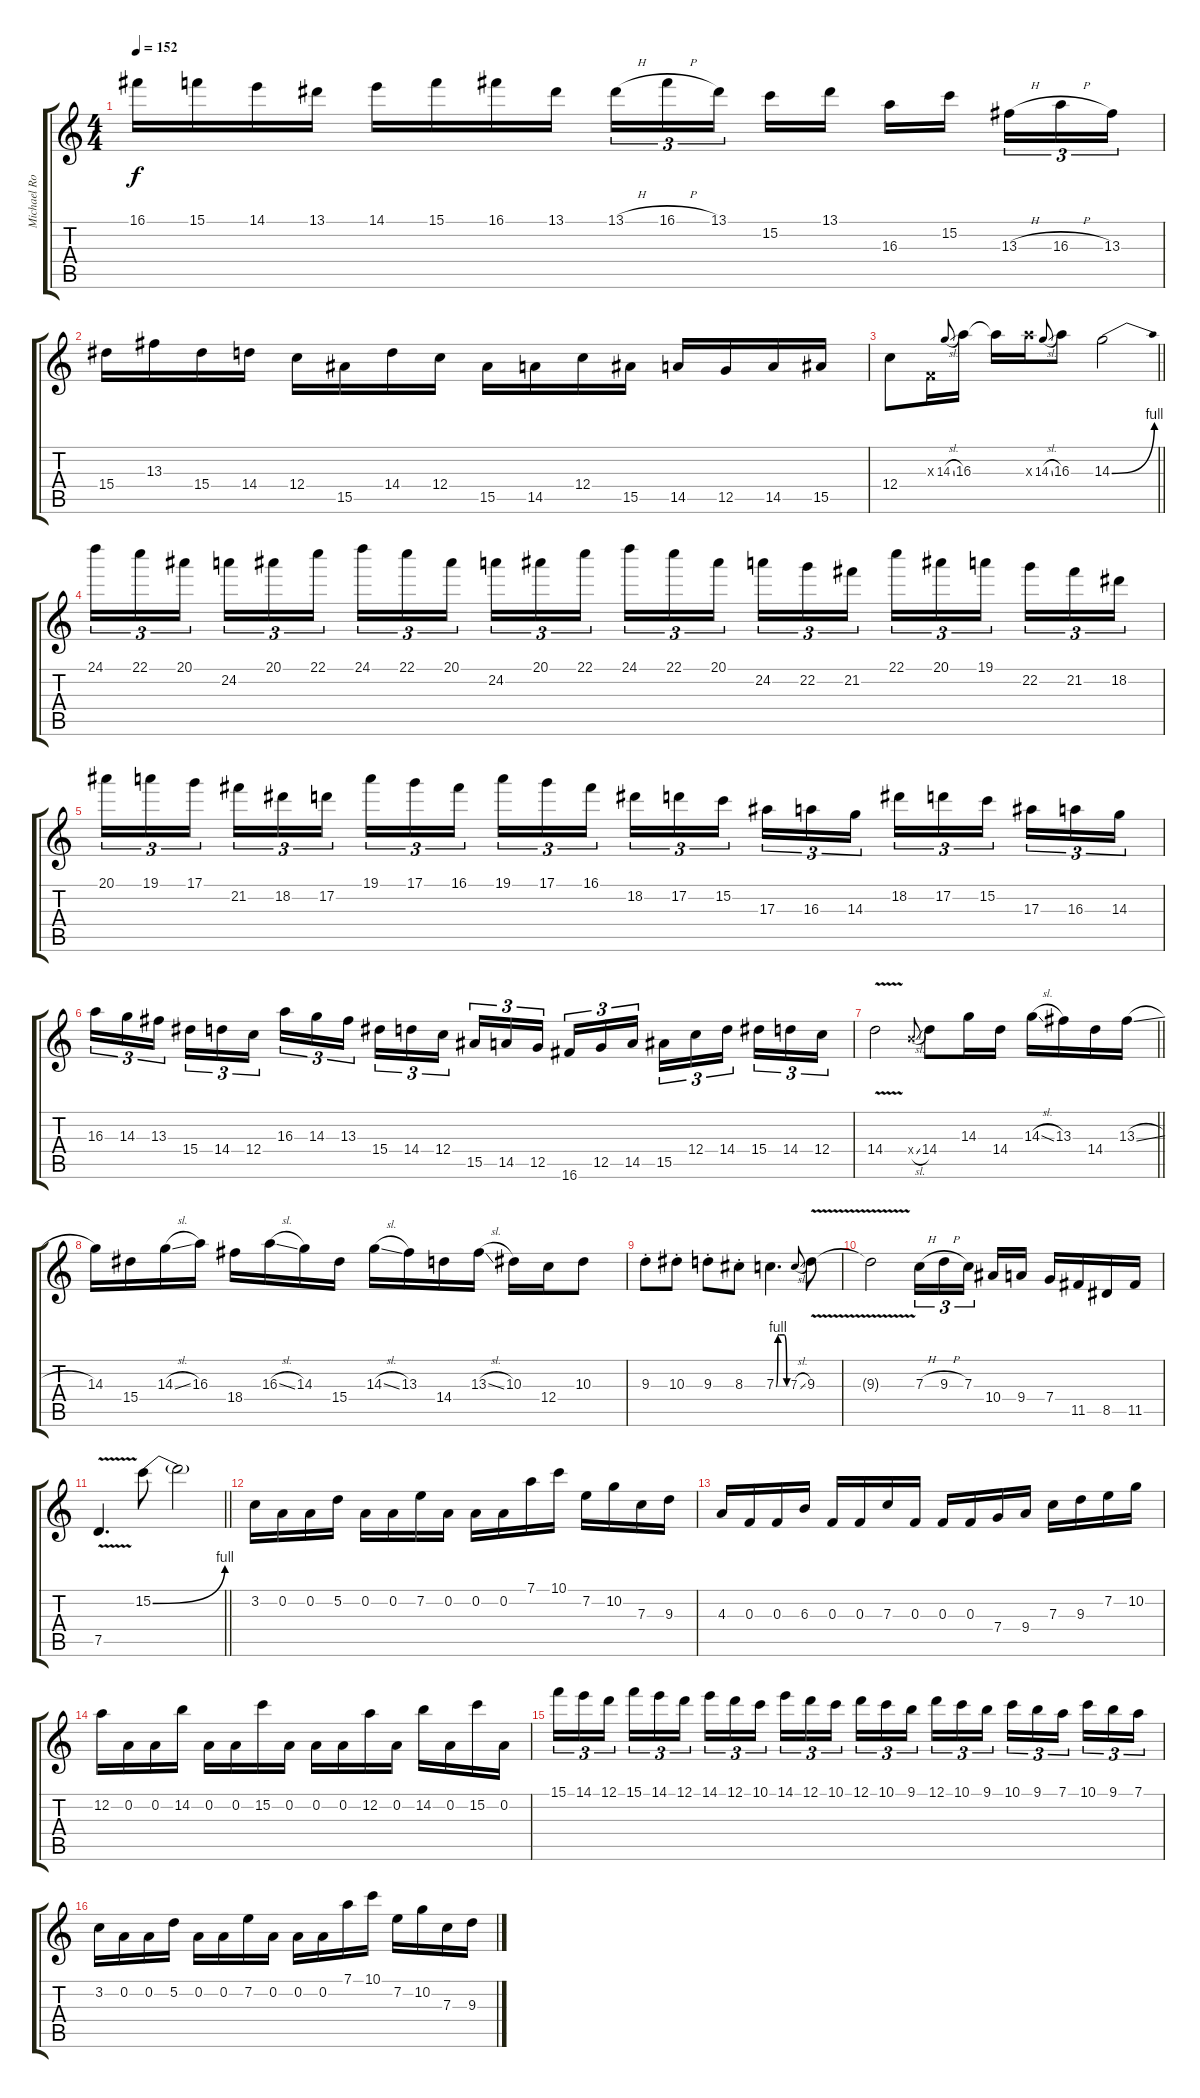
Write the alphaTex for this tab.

\track ("Michael Romeo 1" "Michael Ro") {instrument distortionguitar}
\staff {score tabs}
\tuning (D4 A3 F3 C3 G2 D2) {hide}
\ts (4 4)
\tempo 152
\clef g2
\ks c
16.1.16{dy f} 15.1.16 14.1.16 13.1.16 14.1.16 15.1.16 16.1.16 13.1.16 13.1{h}.16{tu (3 2)} 16.1{h}.16{tu (3 2)} 13.1.16{tu (3 2) beam splitsecondary} 15.2.16 13.1.16 16.3.16 15.2.16{beam splitsecondary} 13.3{h}.16{tu (3 2)} 16.3{h}.16{tu (3 2)} 13.3.16{tu (3 2)} |
15.4.16 13.3.16 15.4.16 14.4.16 12.4.16 15.5.16 14.4.16 12.4.16 15.5.16 14.5.16 12.4.16 15.5.16 14.5.16 12.5.16 14.5.16 15.5.16 |
\barLineRight lightlight
12.4.8 0.3{x}.16 14.3{sl}.8{gr onbeat} 16.3.16 16.3{t}.16 16.3{x}.16 14.3{sl}.8{gr onbeat} 16.3.8 14.3{be (bend 0 0 60 4)}.2 |
24.1.16{tu (3 2)} 22.1.16{tu (3 2)} 20.1.16{tu (3 2) beam splitsecondary} 24.2.16{tu (3 2)} 20.1.16{tu (3 2)} 22.1.16{tu (3 2)} 24.1.16{tu (3 2)} 22.1.16{tu (3 2)} 20.1.16{tu (3 2) beam splitsecondary} 24.2.16{tu (3 2)} 20.1.16{tu (3 2)} 22.1.16{tu (3 2)} 24.1.16{tu (3 2)} 22.1.16{tu (3 2)} 20.1.16{tu (3 2) beam splitsecondary} 24.2.16{tu (3 2)} 22.2.16{tu (3 2)} 21.2.16{tu (3 2)} 22.1.16{tu (3 2)} 20.1.16{tu (3 2)} 19.1.16{tu (3 2) beam splitsecondary} 22.2.16{tu (3 2)} 21.2.16{tu (3 2)} 18.2.16{tu (3 2)} |
20.1.16{tu (3 2)} 19.1.16{tu (3 2)} 17.1.16{tu (3 2) beam splitsecondary} 21.2.16{tu (3 2)} 18.2.16{tu (3 2)} 17.2.16{tu (3 2)} 19.1.16{tu (3 2)} 17.1.16{tu (3 2)} 16.1.16{tu (3 2) beam splitsecondary} 19.1.16{tu (3 2)} 17.1.16{tu (3 2)} 16.1.16{tu (3 2)} 18.2.16{tu (3 2)} 17.2.16{tu (3 2)} 15.2.16{tu (3 2) beam splitsecondary} 17.3.16{tu (3 2)} 16.3.16{tu (3 2)} 14.3.16{tu (3 2)} 18.2.16{tu (3 2)} 17.2.16{tu (3 2)} 15.2.16{tu (3 2) beam splitsecondary} 17.3.16{tu (3 2)} 16.3.16{tu (3 2)} 14.3.16{tu (3 2)} |
16.3.16{tu (3 2)} 14.3.16{tu (3 2)} 13.3.16{tu (3 2) beam splitsecondary} 15.4.16{tu (3 2)} 14.4.16{tu (3 2)} 12.4.16{tu (3 2)} 16.3.16{tu (3 2)} 14.3.16{tu (3 2)} 13.3.16{tu (3 2) beam splitsecondary} 15.4.16{tu (3 2)} 14.4.16{tu (3 2)} 12.4.16{tu (3 2)} 15.5.16{tu (3 2)} 14.5.16{tu (3 2)} 12.5.16{tu (3 2) beam splitsecondary} 16.6.16{tu (3 2)} 12.5.16{tu (3 2)} 14.5.16{tu (3 2)} 15.5.16{tu (3 2)} 12.4.16{tu (3 2)} 14.4.16{tu (3 2) beam splitsecondary} 15.4.16{tu (3 2)} 14.4.16{tu (3 2)} 12.4.16{tu (3 2)} |
\barLineRight lightlight
14.4{v}.2 11.4{sl x}.8{gr onbeat} 14.4.8 14.3.16 14.4.16 14.3{sl}.16 13.3.16 14.4.16 13.3{sl}.16 |
14.3.16 15.4.16 14.3{sl}.16 16.3.16 18.4.16 16.3{sl}.16 14.3.16 15.4.16 14.3{sl}.16 13.3.16 14.4.16 13.3{sl}.16 10.3.16 12.4.16 10.3.8 |
9.3{st}.8 10.3{st}.8 9.3{st}.8 8.3{st}.8 7.3{be (custom 0 0 10 4 20 4 46 4 60 0)}.4{d} 7.3{sl}.8{gr onbeat} 9.3{v}.8 |
9.3{v t}.2 7.3{h}.16{tu (3 2)} 9.3{h}.16{tu (3 2)} 7.3.16{tu (3 2) beam splitsecondary} 10.4.16 9.4.16 7.4.16 11.5.16 8.5.16 11.5.16 |
\barLineRight lightlight
7.5{v}.4{d} 15.2{be (bend 0 0 60 4)}.8 15.2{t}.2 |
3.2.16 0.2.16 0.2.16 5.2.16 0.2.16 0.2.16 7.2.16 0.2.16 0.2.16 0.2.16 7.1.16 10.1.16 7.2.16 10.2.16 7.3.16 9.3.16 |
4.3.16 0.3.16 0.3.16 6.3.16 0.3.16 0.3.16 7.3.16 0.3.16 0.3.16 0.3.16 7.4.16 9.4.16 7.3.16 9.3.16 7.2.16 10.2.16 |
12.2.16 0.2.16 0.2.16 14.2.16 0.2.16 0.2.16 15.2.16 0.2.16 0.2.16 0.2.16 12.2.16 0.2.16 14.2.16 0.2.16 15.2.16 0.2.16 |
15.1.16{tu (3 2)} 14.1.16{tu (3 2)} 12.1.16{tu (3 2) beam splitsecondary} 15.1.16{tu (3 2)} 14.1.16{tu (3 2)} 12.1.16{tu (3 2)} 14.1.16{tu (3 2)} 12.1.16{tu (3 2)} 10.1.16{tu (3 2) beam splitsecondary} 14.1.16{tu (3 2)} 12.1.16{tu (3 2)} 10.1.16{tu (3 2)} 12.1.16{tu (3 2)} 10.1.16{tu (3 2)} 9.1.16{tu (3 2) beam splitsecondary} 12.1.16{tu (3 2)} 10.1.16{tu (3 2)} 9.1.16{tu (3 2)} 10.1.16{tu (3 2)} 9.1.16{tu (3 2)} 7.1.16{tu (3 2) beam splitsecondary} 10.1.16{tu (3 2)} 9.1.16{tu (3 2)} 7.1.16{tu (3 2)} |
3.2.16 0.2.16 0.2.16 5.2.16 0.2.16 0.2.16 7.2.16 0.2.16 0.2.16 0.2.16 7.1.16 10.1.16 7.2.16 10.2.16 7.3.16 9.3.16
